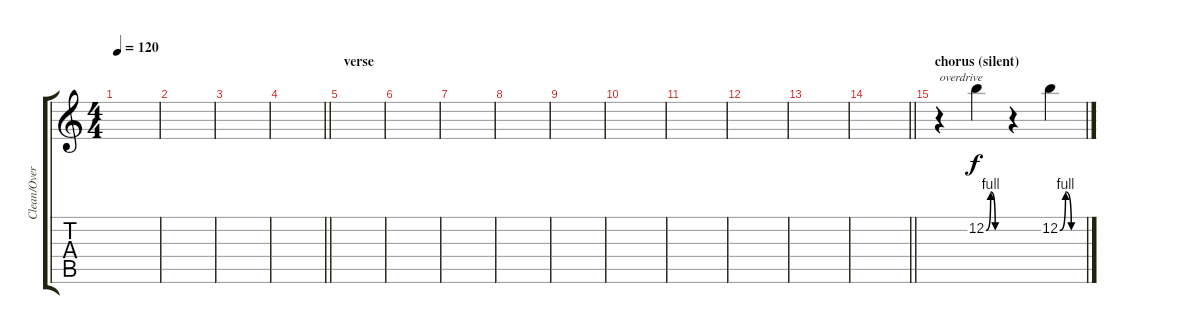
\track ("Clean/Overdriven Guitar 2" "Clean/Over") {instrument acousticguitarsteel}
\staff {score tabs}
\tuning (E4 B3 G3 D3 A2 E2) {hide}
\ts (4 4)
\tempo 120
\clef g2
\ks c
|
|
|
\barLineRight lightlight
|
\section ("" "verse")
|
|
|
|
|
|
|
|
|
\barLineRight lightlight
|
\section ("" "chorus (silent)")
r.4{txt "overdrive" instrument overdrivenguitar} 12.2{be (custom 0 0 15 4 30 0 60 0)}.4 r.4 12.2{be (custom 0 0 15 4 30 0 60 0)}.4
